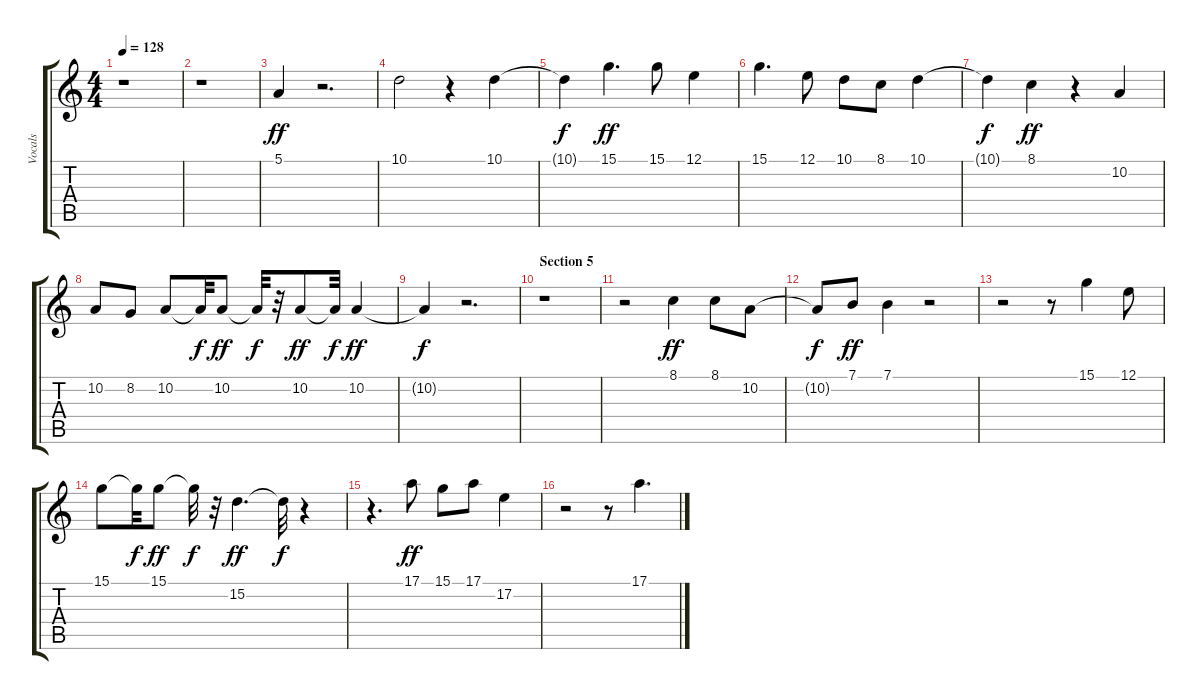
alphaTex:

\track ("Vocals" "Vocals") {instrument brasssection}
\staff {score tabs}
\tuning (E4 B3 G3 D3 A2 E2) {hide}
\ts (4 4)
\tempo 128
\clef g2
\ks c
r.1{dy ff} |
r.1 |
5.1.4 r.2{d} |
10.1.2 r.4 10.1.4 |
10.1{t}.4{dy f} 15.1.4{d dy ff} 15.1.8 12.1.4 |
15.1.4{d} 12.1.8 10.1.8 8.1.8 10.1.4 |
10.1{t}.4{dy f} 8.1.4{dy ff} r.4 10.2.4 |
10.2.8 8.2.8 10.2.8 10.2{t}.32{dy f} 10.2.8{dy ff} 10.2{t}.32{dy f} r.32 10.2.8{dy ff} 10.2{t}.32{dy f} 10.2.4{dy ff} |
10.2{t}.4{dy f} r.2{d} |
\section ("" "Section 5")
r.1 |
r.2 8.1.4{dy ff} 8.1.8 10.2.8 |
10.2{t}.8{dy f} 7.1.8{dy ff} 7.1.4 r.2 |
r.2 r.8 15.1.4 12.1.8 |
15.1.8 15.1{t}.32{dy f} 15.1.8{dy ff} 15.1{t}.32{dy f} r.32 15.2.4{d dy ff} 15.2{t}.32{dy f} r.4 |
r.4{d} 17.1.8{dy ff} 15.1.8 17.1.8 17.2.4 |
r.2 r.8 17.1.4{d}
